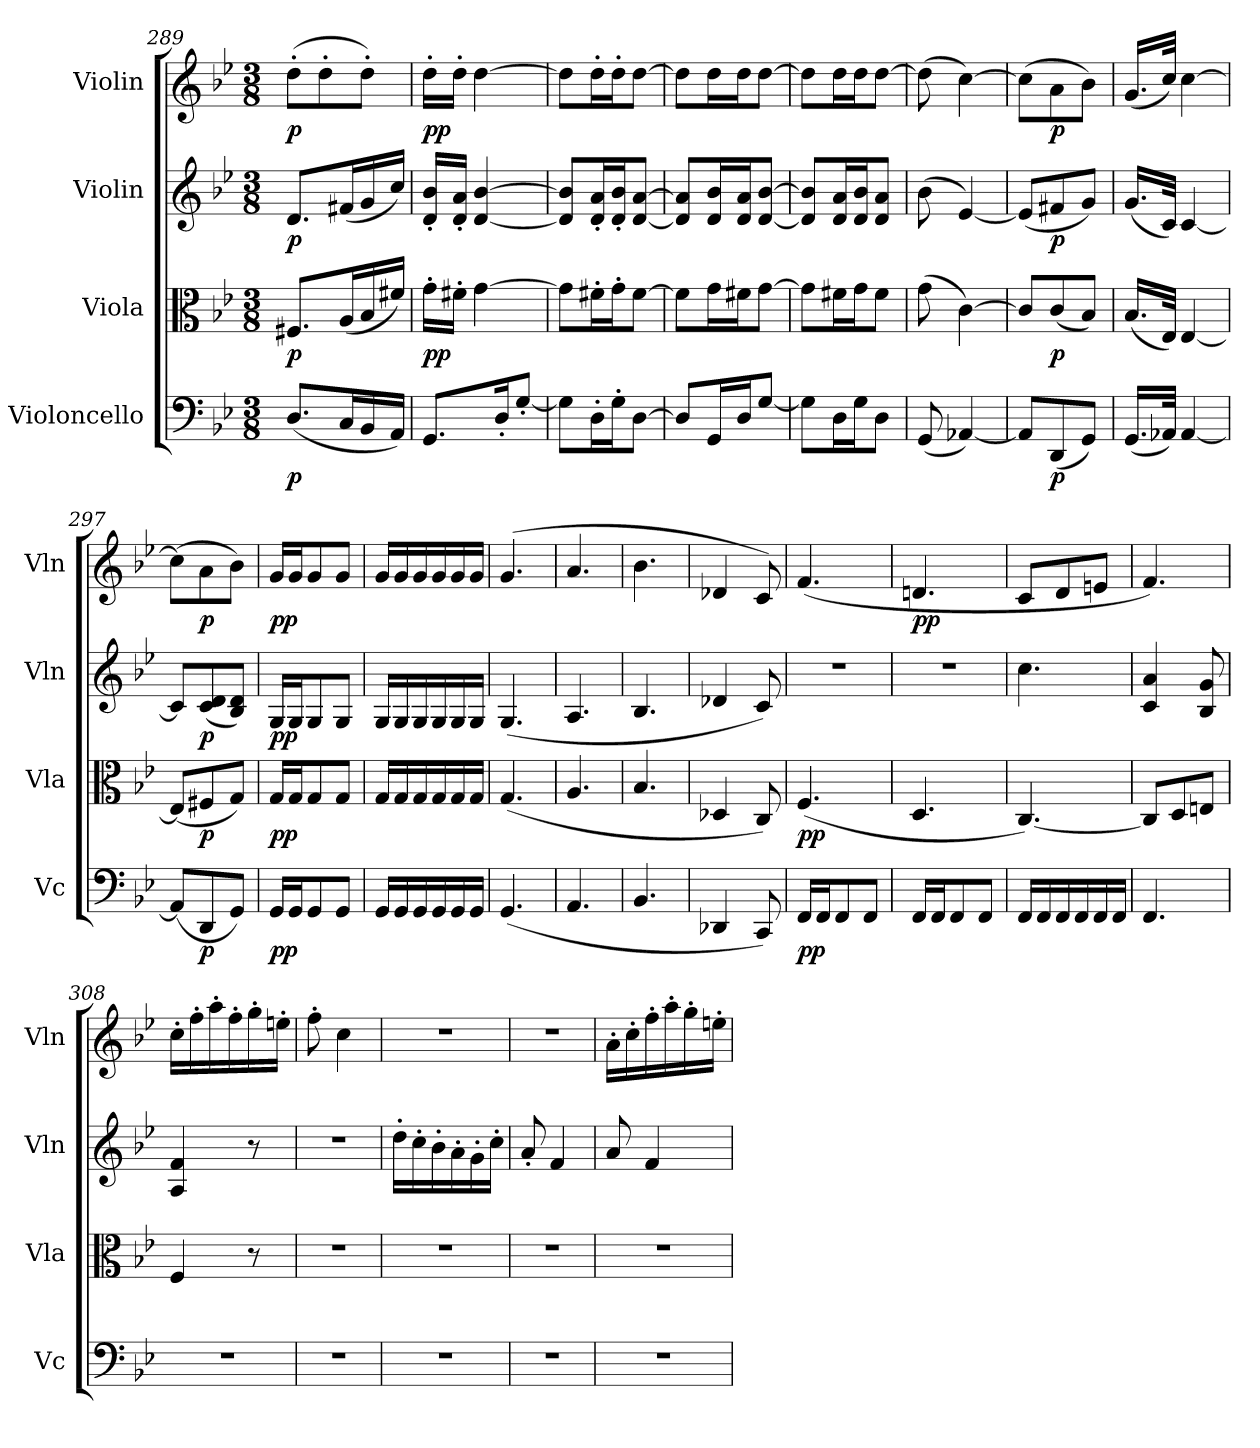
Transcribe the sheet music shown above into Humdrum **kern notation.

**kern	**dynam	**kern	**dynam	**kern	**dynam	**kern	**dynam
*part4	*part4	*part3	*part3	*part2	*part2	*part1	*part1
*staff4	*staff4	*staff3	*staff3	*staff2	*staff2	*staff1	*staff1
*I"Violoncello	*	*I"Viola	*	*I"Violin	*	*I"Violin	*
*I'Vc	*	*I'Vla	*	*I'Vln	*	*I'Vln	*
*clefF4	*	*clefC3	*	*clefG2	*	*clefG2	*
*k[b-e-]	*	*k[b-e-]	*	*k[b-e-]	*	*k[b-e-]	*
*B-:	*	*B-:	*	*B-:	*	*B-:	*
*M3/8	*	*M3/8	*	*M3/8	*	*M3/8	*
=289	=289	=289	=289	=289	=289	=289	=289
(8.D/L	p	8.F#X/L	p	8.d/L	p	(8dd'\L	p
.	.	.	.	.	.	8dd'\	.
16C/L	.	(16A/L	.	(16f#X/L	.	.	.
16BB-/	.	16B-/	.	16g/	.	8dd'\J)	.
16AA/JJ)	.	16f#X/JJ)	.	16cc/JJ)	.	.	.
=290	=290	=290	=290	=290	=290	=290	=290
8.GG/L	.	16g'\LL	pp	16d'/ 16b-'/LL	.	16dd'\LL	pp
.	.	16f#X'\JJ	.	16d'/ 16a'/JJ	.	16dd'\JJ	.
.	.	[4g\	.	[4d/ [4b-/	.	[4dd\	.
16D'/K	.	.	.	.	.	.	.
[8G'/J	.	.	.	.	.	.	.
=291	=291	=291	=291	=291	=291	=291	=291
8G\L]	.	8g\L]	.	8d]/ 8b-]/L	.	8dd\L]	.
16D'\L	.	16f#X'\L	.	16d'/ 16a'/L	.	16dd'\L	.
16G'\J	.	16g'\J	.	16d'/ 16b-'/J	.	16dd'\J	.
[8D\J	.	[8f#\J	.	[8d/ [8a/J	.	[8dd\J	.
=292	=292	=292	=292	=292	=292	=292	=292
8D/L]	.	8f#\L]	.	8d]/ 8a]/L	.	8dd\L]	.
16GG/L	.	16g\L	.	16d/ 16b-/L	.	16dd\L	.
16D/J	.	16f#X\J	.	16d/ 16a/J	.	16dd\J	.
[8G/J	.	[8g\J	.	[8d/ [8b-/J	.	[8dd\J	.
=293	=293	=293	=293	=293	=293	=293	=293
8G\L]	.	8g\L]	.	8d]/ 8b-]/L	.	8dd\L]	.
16D\L	.	16f#X\L	.	16d/ 16a/L	.	16dd\L	.
16G\J	.	16g\J	.	16d/ 16b-/J	.	16dd\J	.
8D\J	.	8f#\J	.	8d/ 8a/J	.	[8dd\J	.
=294	=294	=294	=294	=294	=294	=294	=294
(8GG/	.	(8g\	.	(8b-\	.	(8dd\]	.
[4AA-X/)	.	[4c\)	.	[4e-/)	.	[4cc\)	.
=295	=295	=295	=295	=295	=295	=295	=295
8AA-/L]	.	8c/L]	.	(8e-/L]	.	(8cc\L]	.
(8DD/	p	(8c/	p	8f#X/	p	8a\	p
8GG/J)	.	8B-/J)	.	8g/J)	.	8b-\J)	.
=296	=296	=296	=296	=296	=296	=296	=296
(16.GG/LL	.	(16.B-/LL	.	(16.g/LL	.	(16.g/LL	.
32AA-X/JJk)	.	32E-/JJk)	.	32c/JJk)	.	32cc/JJk)	.
[4AA-/	.	[4E-/	.	[4c/	.	[4cc\	.
=297	=297	=297	=297	=297	=297	=297	=297
(8AA-/L]	.	(8E-/L]	.	8c/L]	.	(8cc\L]	.
8DD/	p	8F#X/	p	(8c/ 8d/	p	8a\	p
8GG/J)	.	8G/J)	.	8B-/ 8d/J)	.	8b-\J)	.
=298	=298	=298	=298	=298	=298	=298	=298
16GG/LL	pp	16G/LL	pp	16G/LL	pp	16g/LL	pp
16GG/J	.	16G/J	.	16G/J	.	16g/J	.
8GG/	.	8G/	.	8G/	.	8g/	.
8GG/J	.	8G/J	.	8G/J	.	8g/J	.
=299	=299	=299	=299	=299	=299	=299	=299
16GG/LL	.	16G/LL	.	16G/LL	.	16g/LL	.
16GG/	.	16G/	.	16G/	.	16g/	.
16GG/	.	16G/	.	16G/	.	16g/	.
16GG/	.	16G/	.	16G/	.	16g/	.
16GG/	.	16G/	.	16G/	.	16g/	.
16GG/JJ	.	16G/JJ	.	16G/JJ	.	16g/JJ	.
=300	=300	=300	=300	=300	=300	=300	=300
(4.GG/	.	(4.G/	.	(4.G/	.	(4.g/	.
=301	=301	=301	=301	=301	=301	=301	=301
4.AA/	.	4.A/	.	4.A/	.	4.a/	.
=302	=302	=302	=302	=302	=302	=302	=302
4.BB-/	.	4.B-/	.	4.B-/	.	4.b-\	.
=303	=303	=303	=303	=303	=303	=303	=303
4DD-X/	.	4D-X/	.	4d-X/	.	4d-X/	.
8CC/)	.	8C/)	.	8c/)	.	8c/)	.
=304	=304	=304	=304	=304	=304	=304	=304
16FF/LL	pp	(4.F/	pp	4.r	.	(4.f/	.
16FF/J	.	.	.	.	.	.	.
8FF/	.	.	.	.	.	.	.
8FF/J	.	.	.	.	.	.	.
=305	=305	=305	=305	=305	=305	=305	=305
16FF/LL	.	4.D/	.	4.r	.	4.dn/	pp
16FF/J	.	.	.	.	.	.	.
8FF/	.	.	.	.	.	.	.
8FF/J	.	.	.	.	.	.	.
=306	=306	=306	=306	=306	=306	=306	=306
16FF/LL	.	[4.C/)	.	4.cc\	.	8c/L	.
16FF/	.	.	.	.	.	.	.
16FF/	.	.	.	.	.	8d/	.
16FF/	.	.	.	.	.	.	.
16FF/	.	.	.	.	.	8en/J	.
16FF/JJ	.	.	.	.	.	.	.
=307	=307	=307	=307	=307	=307	=307	=307
4.FF/	.	8C/L]	.	4c/ 4a/	.	4.f/)	.
.	.	8D/	.	.	.	.	.
.	.	8En/J	.	8B-/ 8g/	.	.	.
=308	=308	=308	=308	=308	=308	=308	=308
4.r	.	4F/	.	4A/ 4f/	.	16cc'\LL	.
.	.	.	.	.	.	16ff'\	.
.	.	.	.	.	.	16aa'\	.
.	.	.	.	.	.	16ff'\	.
.	.	8r	.	8r	.	16gg'\	.
.	.	.	.	.	.	16een'\JJ	.
=309	=309	=309	=309	=309	=309	=309	=309
4.r	.	4.r	.	4.r	.	8ff'\	.
.	.	.	.	.	.	4cc\	.
=310	=310	=310	=310	=310	=310	=310	=310
4.r	.	4.r	.	16dd'\LL	.	4.r	.
.	.	.	.	16cc'\	.	.	.
.	.	.	.	16b-'\	.	.	.
.	.	.	.	16a'\	.	.	.
.	.	.	.	16g'\	.	.	.
.	.	.	.	16cc'\JJ	.	.	.
=311	=311	=311	=311	=311	=311	=311	=311
4.r	.	4.r	.	8a'/	.	4.r	.
.	.	.	.	4f/	.	.	.
=312	=312	=312	=312	=312	=312	=312	=312
4.r	.	4.r	.	8a/	.	16a'\LL	.
.	.	.	.	.	.	16cc'\	.
.	.	.	.	4f/	.	16ff'\	.
.	.	.	.	.	.	16aa'\	.
.	.	.	.	.	.	16gg'\	.
.	.	.	.	.	.	16een'\JJ	.
=	=	=	=	=	=	=	=
*-	*-	*-	*-	*-	*-	*-	*-
